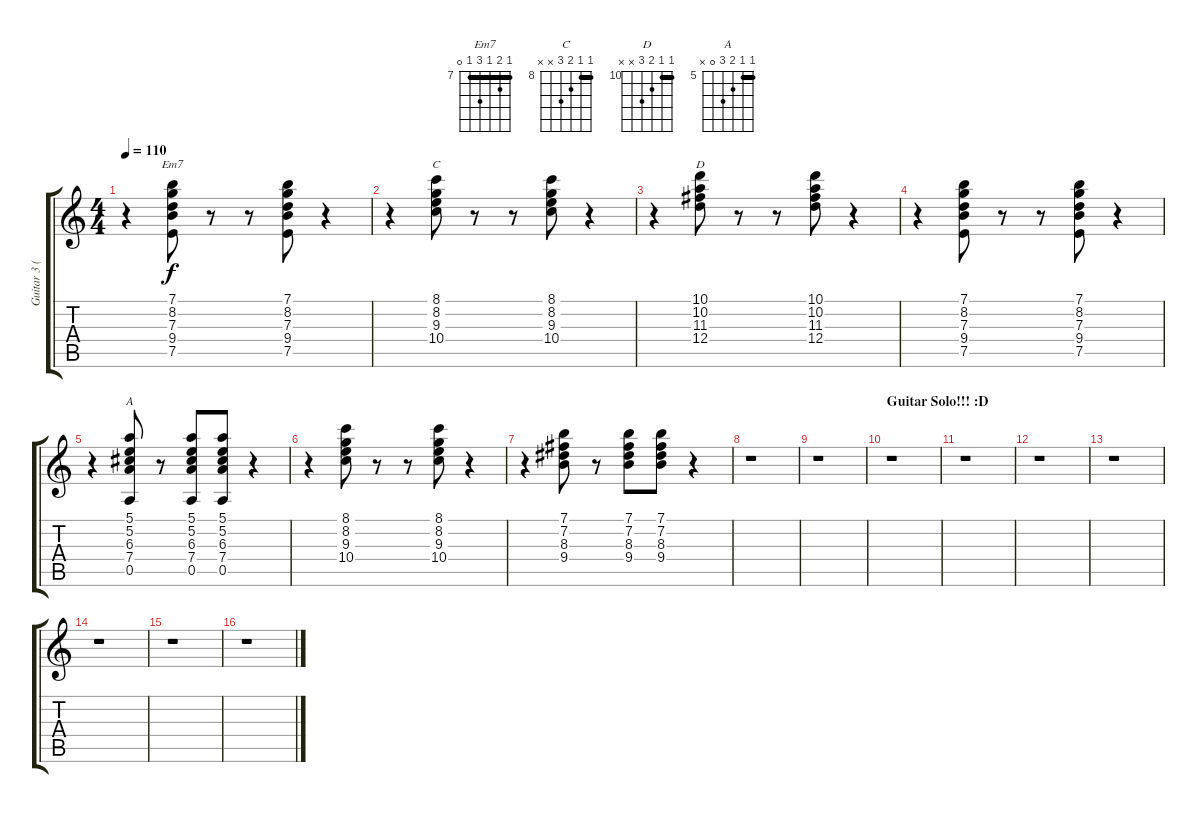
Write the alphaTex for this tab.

\track ("Guitar 3 (Rythm Chord Strum)" "Guitar 3 (") {instrument distortionguitar}
\staff {score tabs}
\tuning (E4 B3 G3 D3 A2 E2) {hide}
\chord ("Em7" 7 8 7 9 7 0) {firstfret 7 barre 7}
\chord ("C" 8 8 9 10 x x) {firstfret 8 barre 8}
\chord ("D" 10 10 11 12 x x) {firstfret 10 barre 10}
\chord ("A" 5 5 6 7 0 x) {firstfret 5 barre 5}
\ts (4 4)
\tempo 110
\clef g2
\ks c
r.4{dy f} (7.1 8.2 7.3 9.4 7.5).8{ch "Em7"} r.8 r.8 (7.1 8.2 7.3 9.4 7.5).8 r.4 |
r.4 (8.1 8.2 9.3 10.4).8{ch "C"} r.8 r.8 (8.1 8.2 9.3 10.4).8 r.4 |
r.4 (10.1 10.2 11.3 12.4).8{ch "D"} r.8 r.8 (10.1 10.2 11.3 12.4).8 r.4 |
r.4 (7.1 8.2 7.3 9.4 7.5).8 r.8 r.8 (7.1 8.2 7.3 9.4 7.5).8 r.4 |
r.4 (5.1 5.2 6.3 7.4 0.5).8{ch "A"} r.8 (5.1 5.2 6.3 7.4 0.5).8 (5.1 5.2 6.3 7.4 0.5).8 r.4 |
r.4 (8.1 8.2 9.3 10.4).8 r.8 r.8 (8.1 8.2 9.3 10.4).8 r.4 |
r.4 (7.1 7.2 8.3 9.4).8 r.8 (7.1 7.2 8.3 9.4).8 (7.1 7.2 8.3 9.4).8 r.4 |
r.1 |
r.1 |
\section ("" "Guitar Solo!!! :D")
r.1 |
r.1 |
r.1 |
r.1 |
r.1 |
r.1 |
r.1
